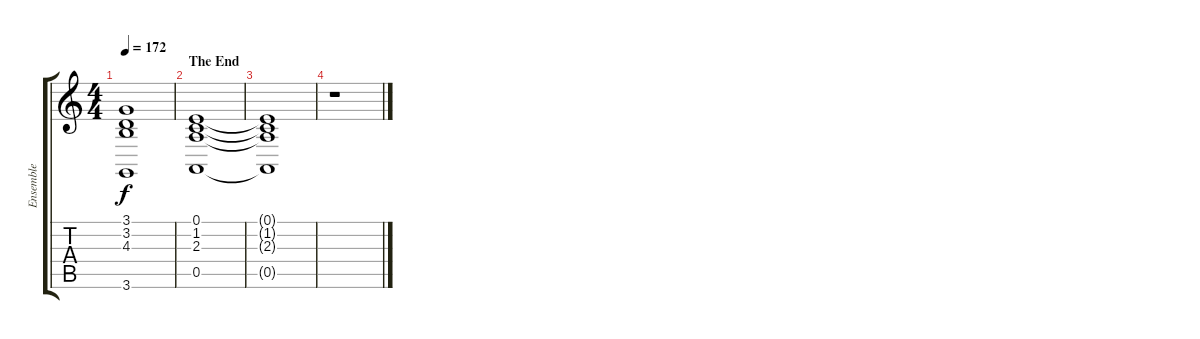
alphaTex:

\track ("Ensemble" "Ensemble") {instrument stringensemble1}
\staff {score tabs}
\tuning (E4 B3 G3 D3 A2 E2) {hide}
\ts (4 4)
\tempo 172
\clef g2
\ks c
(3.1{t} 3.2{t} 4.3{t} 3.6{t}).1{dy f} |
\section ("" "The End")
(0.1 1.2 2.3 0.5).1 |
(0.1{t} 1.2{t} 2.3{t} 0.5{t}).1 |
r.1
